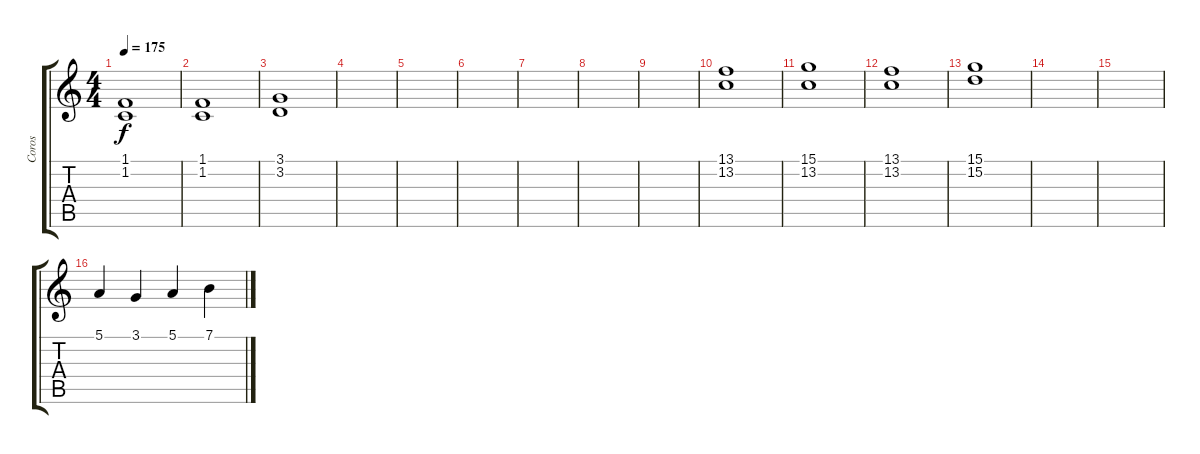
\track ("Coros" "Coros") {instrument choiraahs}
\staff {score tabs}
\tuning (E4 B3 G3 D3 A2 E2) {hide}
\ts (4 4)
\tempo 175
\clef g2
\ks c
(1.1 1.2).1{dy f} |
(1.1 1.2).1 |
(3.1 3.2).1 |
|
|
|
|
|
|
(13.1 13.2).1 |
(15.1 13.2).1 |
(13.1 13.2).1 |
(15.1 15.2).1 |
|
|
5.1.4 3.1.4 5.1.4 7.1.4
